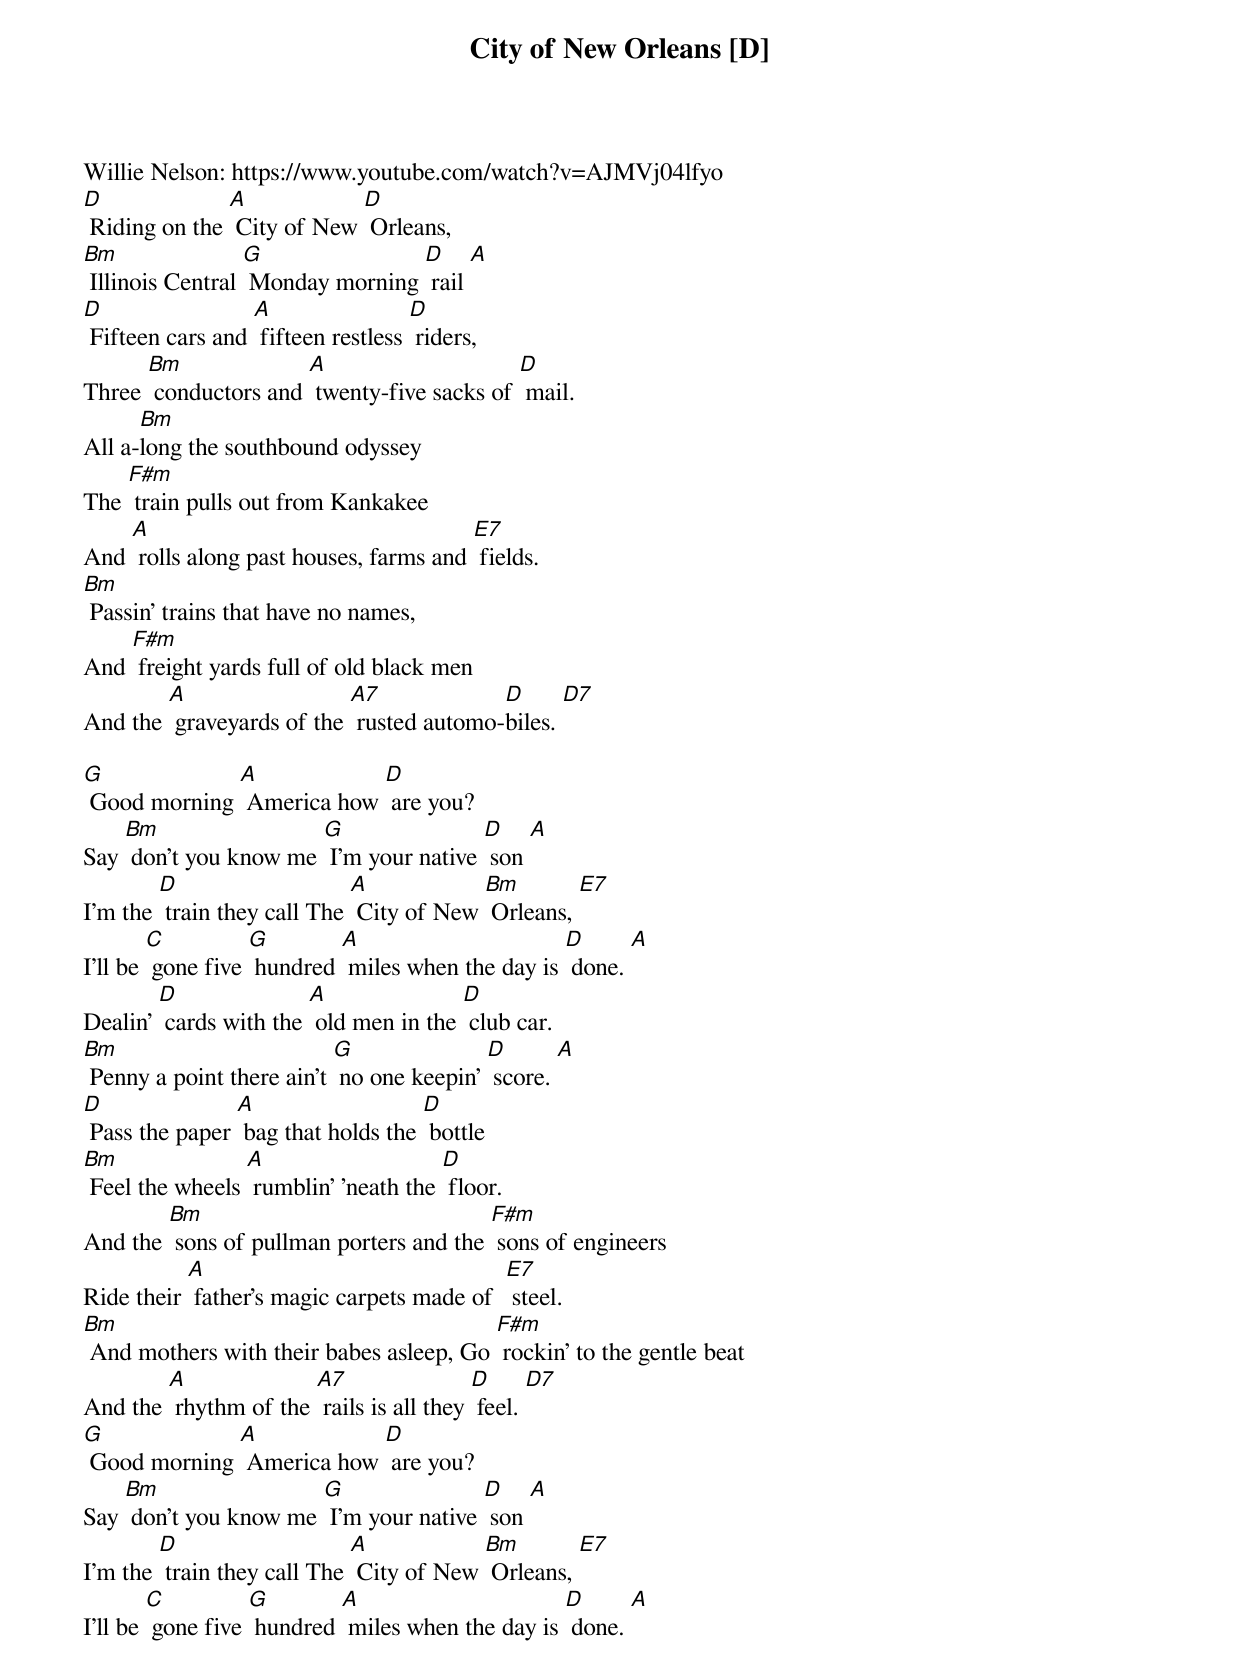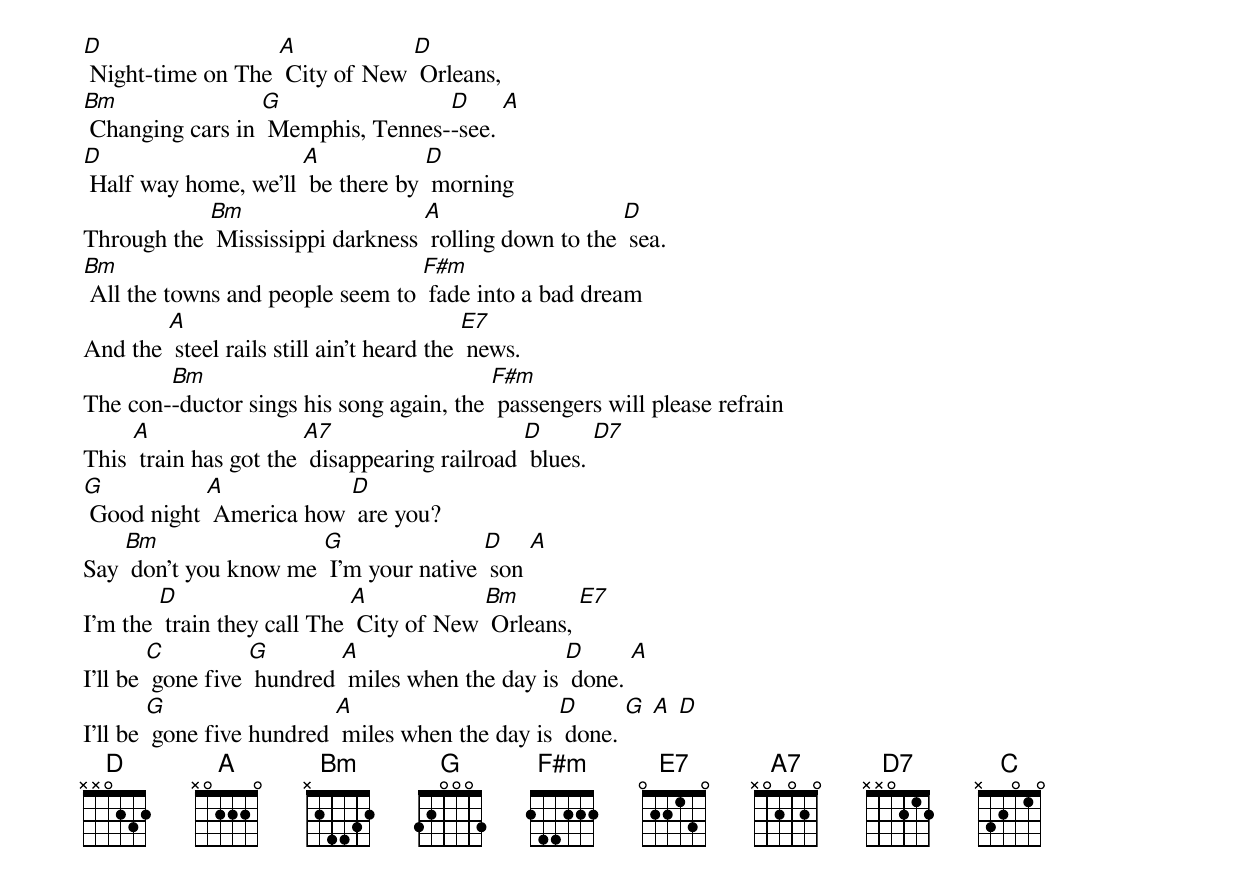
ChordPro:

{t: City of New Orleans [D] }
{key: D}
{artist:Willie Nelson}
Willie Nelson: https://www.youtube.com/watch?v=AJMVj04lfyo
{c: }
[D] Riding on the [A] City of New [D] Orleans,
[Bm] Illinois Central [G] Monday morning [D] rail [A]
[D] Fifteen cars and [A] fifteen restless [D] riders,
Three [Bm] conductors and [A] twenty-five sacks of [D] mail.
All a-[Bm]long the southbound odyssey
The [F#m] train pulls out from Kankakee
And [A] rolls along past houses, farms and [E7] fields.
[Bm] Passin' trains that have no names,
And [F#m] freight yards full of old black men
And the [A] graveyards of the [A7] rusted automo-[D]biles. [D7]
{c: }

[G] Good morning [A] America how [D] are you?
Say [Bm] don't you know me [G] I'm your native [D] son [A]
I'm the [D] train they call The [A] City of New [Bm] Orleans, [E7]
I'll be [C] gone five [G] hundred [A] miles when the day is [D] done. [A]
{c: }
Dealin' [D] cards with the [A] old men in the [D] club car.
[Bm] Penny a point there ain't [G] no one keepin' [D] score. [A]
[D] Pass the paper [A] bag that holds the [D] bottle
[Bm] Feel the wheels [A] rumblin' 'neath the [D] floor.
{c: }
And the [Bm] sons of pullman porters and the [F#m] sons of engineers
Ride their [A] father's magic carpets made of  [E7] steel.
[Bm] And mothers with their babes asleep, Go [F#m] rockin' to the gentle beat
And the [A] rhythm of the [A7] rails is all they [D] feel. [D7]
{c: }
[G] Good morning [A] America how [D] are you?
Say [Bm] don't you know me [G] I'm your native [D] son [A]
I'm the [D] train they call The [A] City of New [Bm] Orleans, [E7]
I'll be [C] gone five [G] hundred [A] miles when the day is [D] done. [A]
{c: }
[D] Night-time on The [A] City of New [D] Orleans,
[Bm] Changing cars in [G] Memphis, Tennes-[D]-see. [A]
[D] Half way home, we'll [A] be there by [D] morning
Through the [Bm] Mississippi darkness [A] rolling down to the [D] sea.
{c: }
[Bm] All the towns and people seem to [F#m] fade into a bad dream
And the [A] steel rails still ain't heard the [E7] news.
The con-[Bm]-ductor sings his song again, the [F#m] passengers will please refrain
This [A] train has got the [A7] disappearing railroad [D] blues. [D7]
{c: }
[G] Good night [A] America how [D] are you?
Say [Bm] don't you know me [G] I'm your native [D] son [A]
I'm the [D] train they call The [A] City of New [Bm] Orleans, [E7]
I'll be [C] gone five [G] hundred [A] miles when the day is [D] done. [A]
{c: }
I'll be [G] gone five hundred [A] miles when the day is [D] done. [G] [A] [D]
